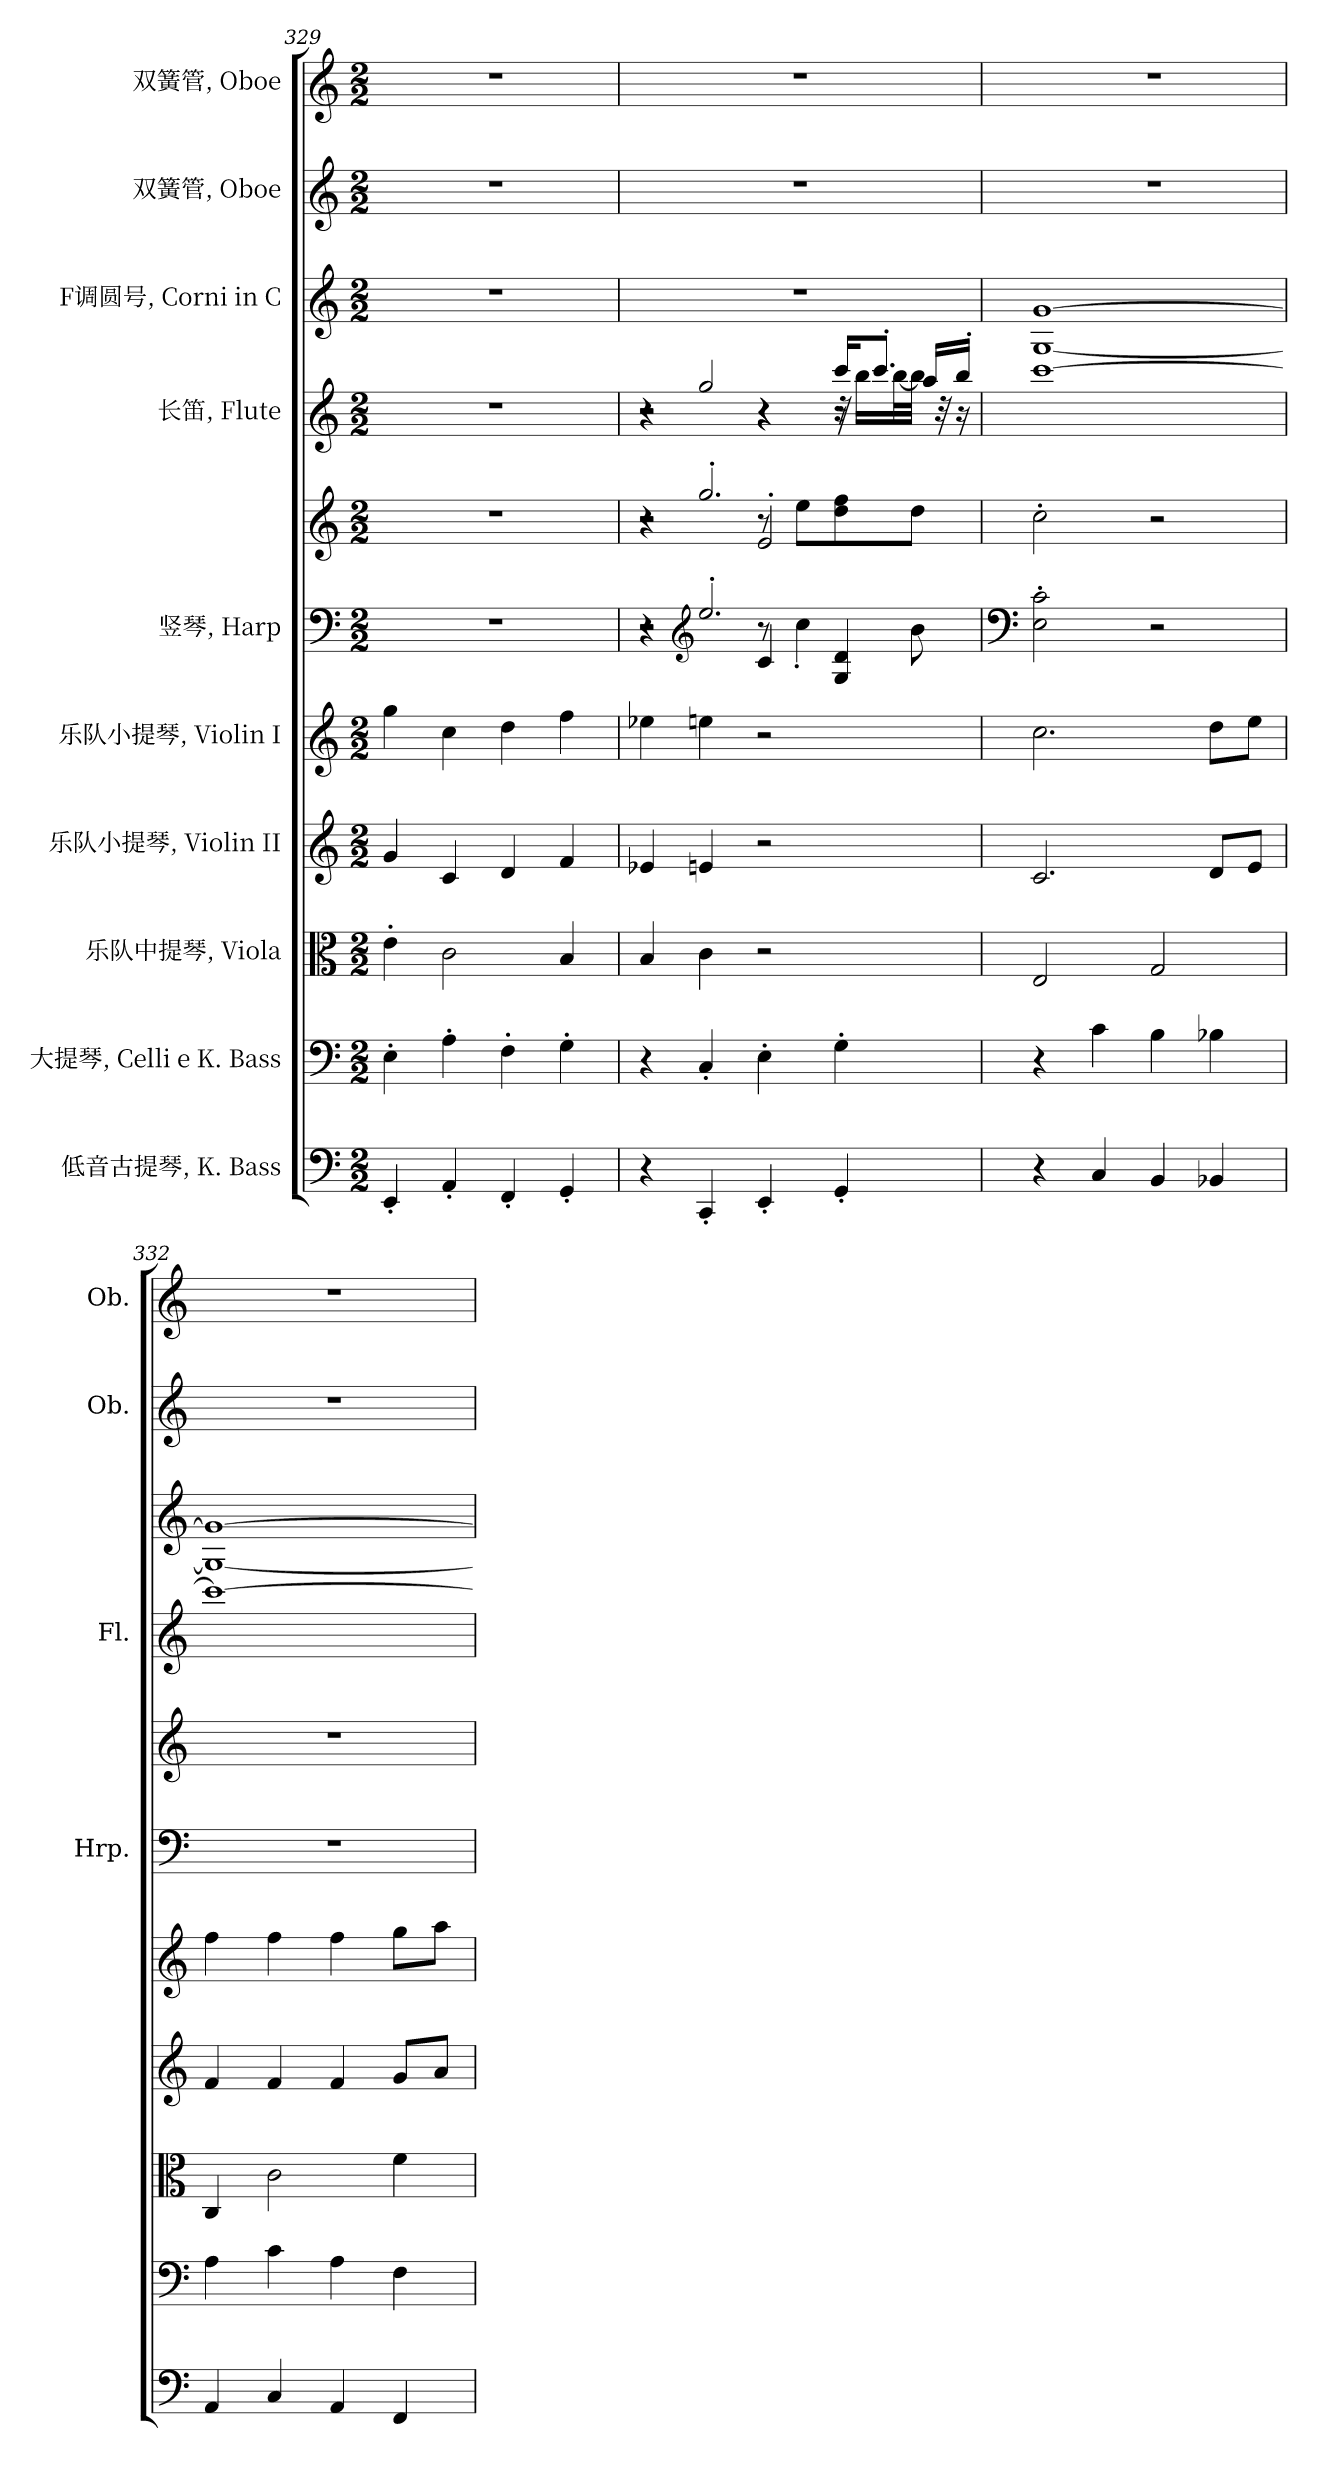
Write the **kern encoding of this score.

**kern	**kern	**kern	**kern	**kern	**kern	**kern	**kern	**kern	**kern	**kern
*part10	*part9	*part8	*part7	*part6	*part5	*part5	*part4	*part3	*part2	*part1
*staff11	*staff10	*staff9	*staff8	*staff7	*staff6	*staff5	*staff4	*staff3	*staff2	*staff1
*I"低音古提琴, K. Bass	*I"大提琴, Celli e K. Bass	*I"乐队中提琴, Viola	*I"乐队小提琴, Violin II	*I"乐队小提琴, Violin I	*I"竖琴, Harp	*	*I"长笛, Flute	*I"F调圆号, Corni in C	*I"双簧管, Oboe	*I"双簧管, Oboe
*	*	*	*	*	*I'Hrp.	*	*I'Fl.	*	*I'Ob.	*I'Ob.
*clefF4	*clefF4	*clefC3	*clefG2	*clefG2	*clefF4	*clefG2	*clefG2	*clefG2	*clefG2	*clefG2
*	*	*	*	*	*	*	*	*ITrd4c7	*	*
*k[]	*k[]	*k[]	*k[]	*k[]	*k[]	*k[]	*k[]	*k[b-]	*k[]	*k[]
*M2/2	*M2/2	*M2/2	*M2/2	*M2/2	*M2/2	*M2/2	*M2/2	*M2/2	*M2/2	*M2/2
=329	=329	=329	=329	=329	=329	=329	=329	=329	=329	=329
4EE'/	4E'\	4e'\	4g/	4gg\	1r	1r	1r	1r	1r	1r
4AA'/	4A'\	2c\	4c/	4cc\	.	.	.	.	.	.
4FF'/	4F'\	.	4d/	4dd\	.	.	.	.	.	.
4GG'/	4G'\	4B/	4f/	4ff\	.	.	.	.	.	.
=330	=330	=330	=330	=330	=330	=330	=330	=330	=330	=330
*	*	*	*	*	*^	*^	*^	*	*	*
*	*	*	*	*	*	*^	*	*^	*	*^	*	*	*
4r	4r	4B/	4e-X/	4ee-X\	4r	2r	2r	4r	2r	2r	2r	2r	4r	1r	1r	1r
*	*	*	*	*	*clefG2	*	*	*	*	*	*	*	*	*	*	*
4CC'/	4C'/	4c\	4en/	4een\	2.ee'/	.	.	2.gg'/	.	.	.	.	2gg/	.	.	.
4EE'/	4E'\	2r	2r	2r	.	8r	4c/	.	8r	2e'/	4r	4r	.	.	.	.
.	.	.	.	.	.	4cc'\	.	.	8ee\L	.	.	.	.	.	.	.
4GG'/	4G'\	.	.	.	.	.	4G/ 4d/	.	8dd\ 8ff\	.	16ccc/KL	32r	8r	.	.	.
.	.	.	.	.	.	.	.	.	.	.	.	16bb\LL	.	.	.	.
.	.	.	.	.	.	.	.	.	.	.	8.ccc'/J	.	.	.	.	.
.	.	.	.	.	.	.	.	.	.	.	.	[32bb\L	.	.	.	.
.	.	.	.	.	.	8b\	.	.	8dd\J	.	.	32bb\JJJ]	16aa/LL	.	.	.
.	.	.	.	.	.	.	.	.	.	.	.	32r	.	.	.	.
.	.	.	.	.	.	.	.	.	.	.	.	16r	16bb'/JJ	.	.	.
*	*	*	*	*	*v	*v	*v	*	*	*	*v	*v	*v	*	*	*
*	*	*	*	*	*	*v	*v	*v	*	*	*	*
=331	=331	=331	=331	=331	=331	=331	=331	=331	=331	=331
*	*	*	*	*	*clefF4	*	*	*	*	*
4r	4r	2E/	2.c/	2.cc\	2E\' 2c\'	2cc'\	[1ccc	[1C [1c	1r	1r
4C/	4c\	.	.	.	.	.	.	.	.	.
4BB/	4B\	2G/	.	.	2r	2r	.	.	.	.
4BB-X/	4B-X\	.	8d/L	8dd\L	.	.	.	.	.	.
.	.	.	8e/J	8ee\J	.	.	.	.	.	.
=332	=332	=332	=332	=332	=332	=332	=332	=332	=332	=332
4AA/	4A\	4C/	4f/	4ff\	1r	1r	1ccc_	1C_ 1c_	1r	1r
4C/	4c\	2c\	4f/	4ff\	.	.	.	.	.	.
4AA/	4A\	.	4f/	4ff\	.	.	.	.	.	.
4FF/	4F\	4f\	8g/L	8gg\L	.	.	.	.	.	.
.	.	.	8a/J	8aa\J	.	.	.	.	.	.
=	=	=	=	=	=	=	=	=	=	=
*-	*-	*-	*-	*-	*-	*-	*-	*-	*-	*-
